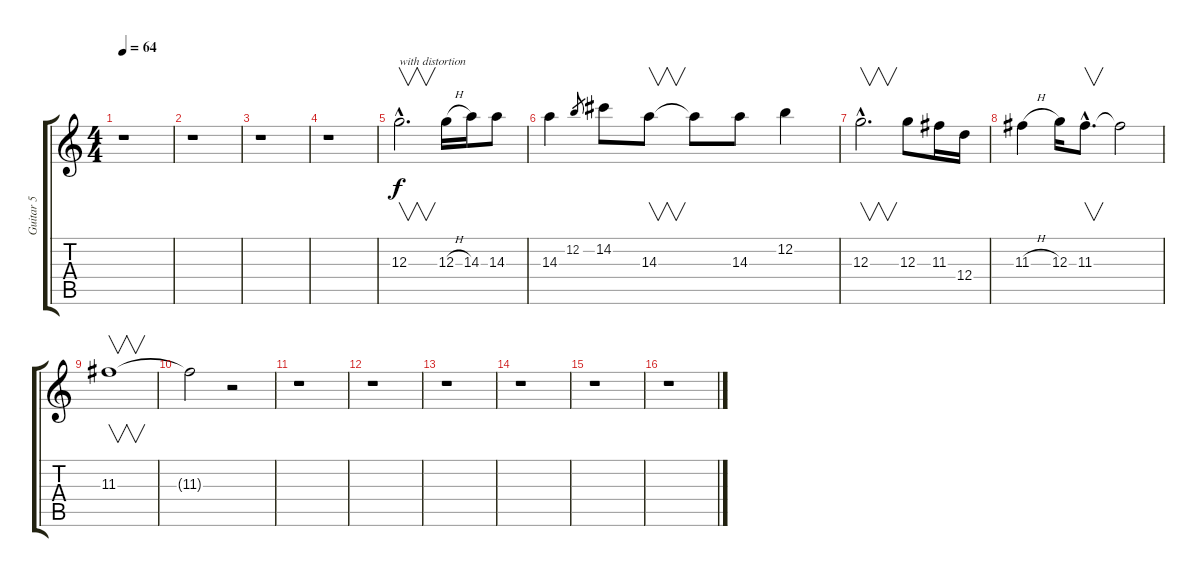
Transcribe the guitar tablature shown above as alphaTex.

\track ("Guitar 5" "Guitar 5") {instrument overdrivenguitar}
\staff {score tabs}
\tuning (E4 B3 G3 D3 A2 E2) {hide}
\ts (4 4)
\tempo 64
\clef g2
\ks c
r.1{dy f} |
r.1 |
r.1 |
r.1 |
12.3{hac}.2{v d txt "with distortion"} 12.3{h}.16 14.3.16 14.3.8 |
14.3.4 12.2.8{gr} 14.2.8 14.3.8{v} 14.3{t}.8 14.3.8 12.2.4 |
12.3{hac}.2{v d} 12.3.8 11.3.16 12.4.16 |
11.3{h}.4 12.3.16 11.3{hac}.8{v d} 11.3{t}.2 |
11.3.1{v} |
11.3{t}.2 r.2 |
r.1 |
r.1 |
r.1 |
r.1 |
r.1 |
r.1
